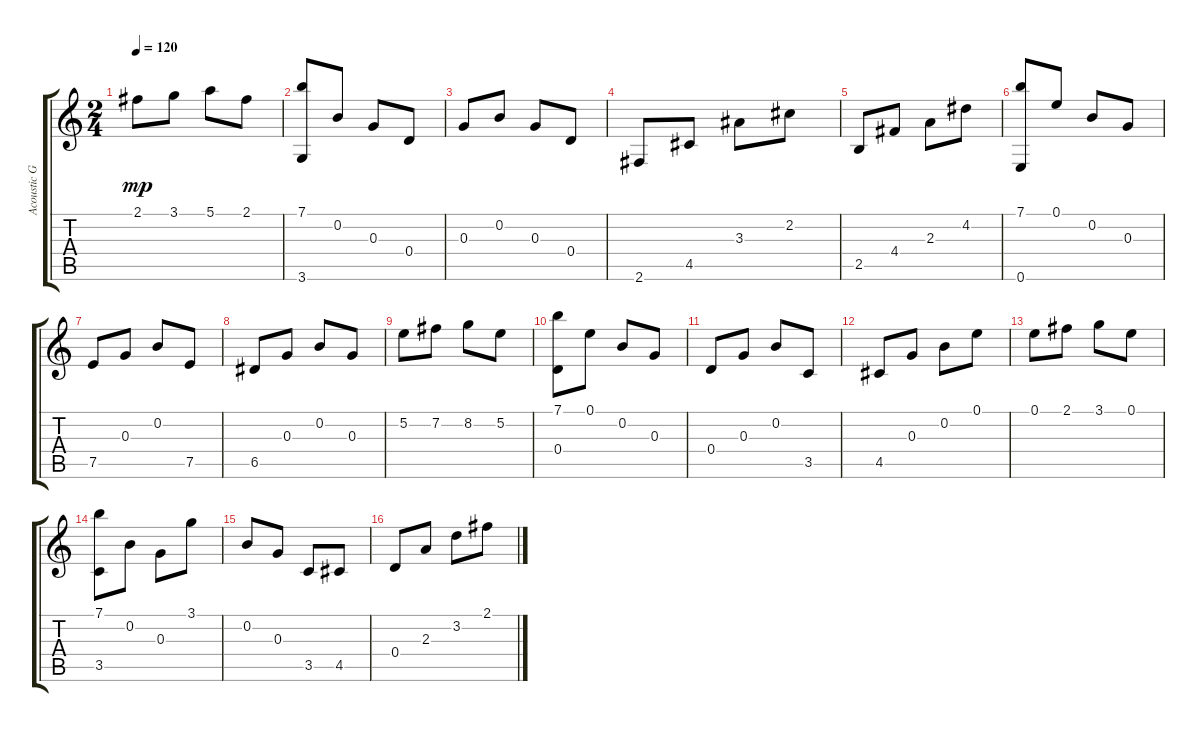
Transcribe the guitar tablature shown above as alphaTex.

\track ("Acoustic Grand Piano" "Acoustic G") {instrument acousticguitarnylon}
\staff {score tabs}
\tuning (E4 B3 G3 D3 A2 E2) {hide}
\ts (2 4)
\tempo 120
\clef g2
\ks c
2.1.8{dy mp} 3.1.8 5.1.8 2.1.8 |
(7.1 3.6).8 0.2.8 0.3.8 0.4.8 |
0.3.8 0.2.8 0.3.8 0.4.8 |
2.6.8 4.5.8 3.3.8 2.2.8 |
2.5.8 4.4.8 2.3.8 4.2.8 |
(7.1 0.6).8 0.1.8 0.2.8 0.3.8 |
7.5.8 0.3.8 0.2.8 7.5.8 |
6.5.8 0.3.8 0.2.8 0.3.8 |
5.2.8 7.2.8 8.2.8 5.2.8 |
(7.1 0.4).8 0.1.8 0.2.8 0.3.8 |
0.4.8 0.3.8 0.2.8 3.5.8 |
4.5.8 0.3.8 0.2.8 0.1.8 |
0.1.8 2.1.8 3.1.8 0.1.8 |
(7.1 3.5).8 0.2.8 0.3.8 3.1.8 |
0.2.8 0.3.8 3.5.8 4.5.8 |
0.4.8 2.3.8 3.2.8 2.1.8
